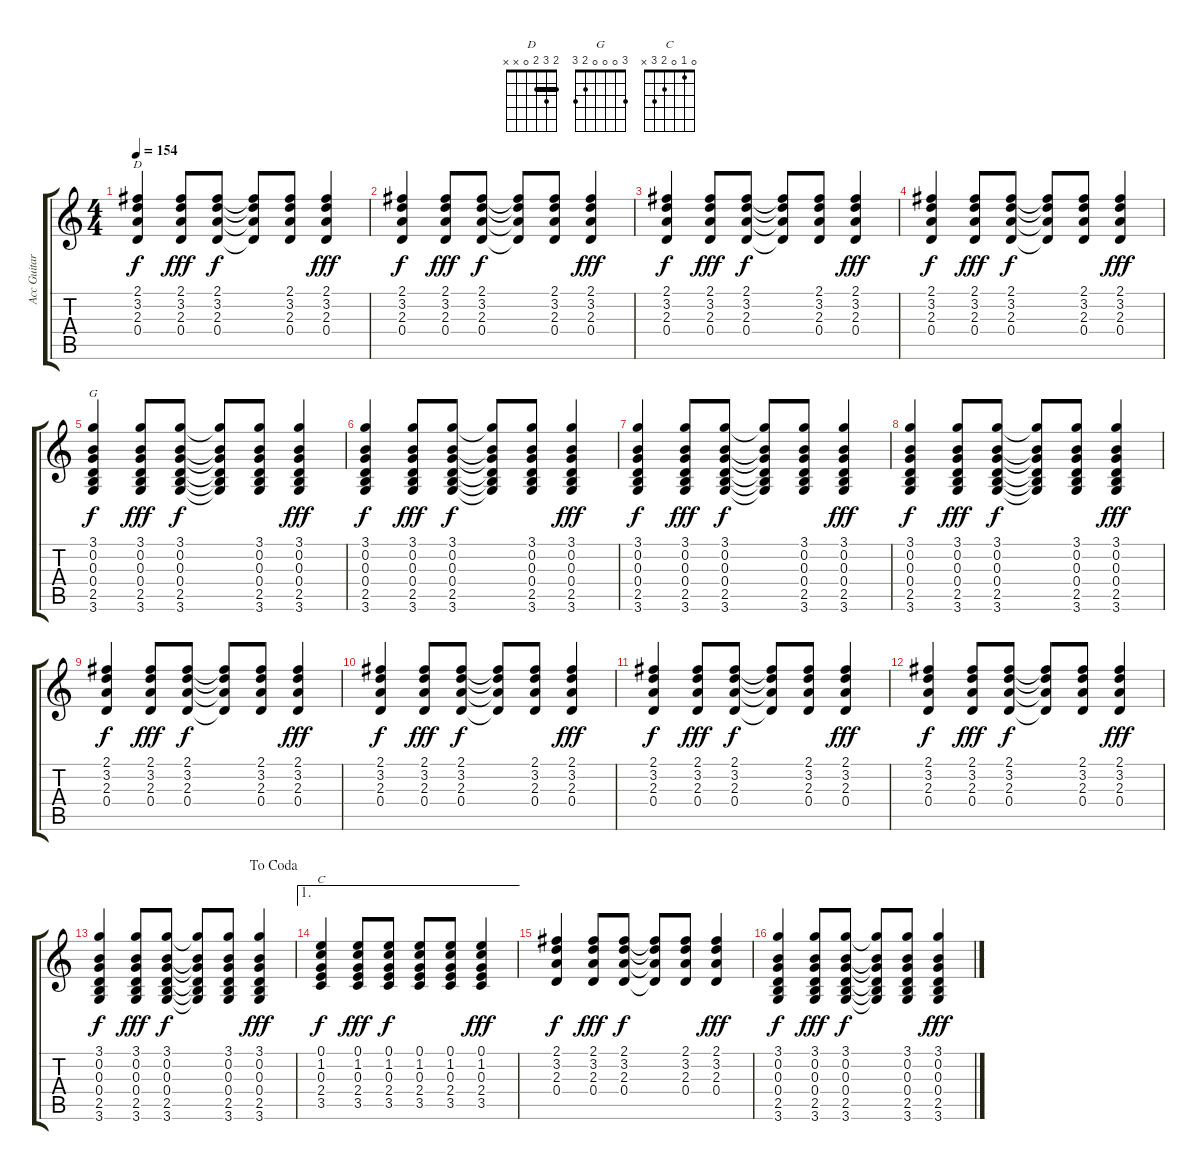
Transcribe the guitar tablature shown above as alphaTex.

\track ("Acc Guitare" "Acc Guitar") {instrument acousticguitarsteel}
\staff {score tabs}
\tuning (E4 B3 G3 D3 A2 E2) {hide}
\chord ("D" 2 3 2 0 x x) {barre 2}
\chord ("G" 3 0 0 0 2 3)
\chord ("C" 0 1 0 2 3 x)
\ts (4 4)
\tempo 154
\clef g2
\ks c
(2.1 3.2 2.3 0.4).4{ch "D" dy f} (2.1 3.2 2.3 0.4).8{dy fff} (2.1 3.2 2.3 0.4).8{dy f} (2.1{t} 3.2{t} 2.3{t} 0.4{t}).8 (2.1 3.2 2.3 0.4).8 (2.1 3.2 2.3 0.4).4{dy fff} |
(2.1 3.2 2.3 0.4).4{dy f} (2.1 3.2 2.3 0.4).8{dy fff} (2.1 3.2 2.3 0.4).8{dy f} (2.1{t} 3.2{t} 2.3{t} 0.4{t}).8 (2.1 3.2 2.3 0.4).8 (2.1 3.2 2.3 0.4).4{dy fff} |
(2.1 3.2 2.3 0.4).4{dy f} (2.1 3.2 2.3 0.4).8{dy fff} (2.1 3.2 2.3 0.4).8{dy f} (2.1{t} 3.2{t} 2.3{t} 0.4{t}).8 (2.1 3.2 2.3 0.4).8 (2.1 3.2 2.3 0.4).4{dy fff} |
(2.1 3.2 2.3 0.4).4{dy f} (2.1 3.2 2.3 0.4).8{dy fff} (2.1 3.2 2.3 0.4).8{dy f} (2.1{t} 3.2{t} 2.3{t} 0.4{t}).8 (2.1 3.2 2.3 0.4).8 (2.1 3.2 2.3 0.4).4{dy fff} |
(3.1 0.2 0.3 0.4 2.5 3.6).4{ch "G" dy f} (3.1 0.2 0.3 0.4 2.5 3.6).8{dy fff} (3.1 0.2 0.3 0.4 2.5 3.6).8{dy f} (3.1{t} 0.2{t} 0.3{t} 0.4{t} 2.5{t} 3.6{t}).8 (3.1 0.2 0.3 0.4 2.5 3.6).8 (3.1 0.2 0.3 0.4 2.5 3.6).4{dy fff} |
(3.1 0.2 0.3 0.4 2.5 3.6).4{dy f} (3.1 0.2 0.3 0.4 2.5 3.6).8{dy fff} (3.1 0.2 0.3 0.4 2.5 3.6).8{dy f} (3.1{t} 0.2{t} 0.3{t} 0.4{t} 2.5{t} 3.6{t}).8 (3.1 0.2 0.3 0.4 2.5 3.6).8 (3.1 0.2 0.3 0.4 2.5 3.6).4{dy fff} |
(3.1 0.2 0.3 0.4 2.5 3.6).4{dy f} (3.1 0.2 0.3 0.4 2.5 3.6).8{dy fff} (3.1 0.2 0.3 0.4 2.5 3.6).8{dy f} (3.1{t} 0.2{t} 0.3{t} 0.4{t} 2.5{t} 3.6{t}).8 (3.1 0.2 0.3 0.4 2.5 3.6).8 (3.1 0.2 0.3 0.4 2.5 3.6).4{dy fff} |
(3.1 0.2 0.3 0.4 2.5 3.6).4{dy f} (3.1 0.2 0.3 0.4 2.5 3.6).8{dy fff} (3.1 0.2 0.3 0.4 2.5 3.6).8{dy f} (3.1{t} 0.2{t} 0.3{t} 0.4{t} 2.5{t} 3.6{t}).8 (3.1 0.2 0.3 0.4 2.5 3.6).8 (3.1 0.2 0.3 0.4 2.5 3.6).4{dy fff} |
(2.1 3.2 2.3 0.4).4{dy f} (2.1 3.2 2.3 0.4).8{dy fff} (2.1 3.2 2.3 0.4).8{dy f} (2.1{t} 3.2{t} 2.3{t} 0.4{t}).8 (2.1 3.2 2.3 0.4).8 (2.1 3.2 2.3 0.4).4{dy fff} |
(2.1 3.2 2.3 0.4).4{dy f} (2.1 3.2 2.3 0.4).8{dy fff} (2.1 3.2 2.3 0.4).8{dy f} (2.1{t} 3.2{t} 2.3{t} 0.4{t}).8 (2.1 3.2 2.3 0.4).8 (2.1 3.2 2.3 0.4).4{dy fff} |
(2.1 3.2 2.3 0.4).4{dy f} (2.1 3.2 2.3 0.4).8{dy fff} (2.1 3.2 2.3 0.4).8{dy f} (2.1{t} 3.2{t} 2.3{t} 0.4{t}).8 (2.1 3.2 2.3 0.4).8 (2.1 3.2 2.3 0.4).4{dy fff} |
(2.1 3.2 2.3 0.4).4{dy f} (2.1 3.2 2.3 0.4).8{dy fff} (2.1 3.2 2.3 0.4).8{dy f} (2.1{t} 3.2{t} 2.3{t} 0.4{t}).8 (2.1 3.2 2.3 0.4).8 (2.1 3.2 2.3 0.4).4{dy fff} |
\jump dacoda
(3.1 0.2 0.3 0.4 2.5 3.6).4{dy f} (3.1 0.2 0.3 0.4 2.5 3.6).8{dy fff} (3.1 0.2 0.3 0.4 2.5 3.6).8{dy f} (3.1{t} 0.2{t} 0.3{t} 0.4{t} 2.5{t} 3.6{t}).8 (3.1 0.2 0.3 0.4 2.5 3.6).8 (3.1 0.2 0.3 0.4 2.5 3.6).4{dy fff} |
\ae 1
(0.1 1.2 0.3 2.4 3.5).4{ch "C" dy f} (0.1 1.2 0.3 2.4 3.5).8{dy fff} (0.1 1.2 0.3 2.4 3.5).8{dy f} (0.1 1.2 0.3 2.4 3.5).8 (0.1 1.2 0.3 2.4 3.5).8 (0.1 1.2 0.3 2.4 3.5).4{dy fff} |
(2.1 3.2 2.3 0.4).4{dy f} (2.1 3.2 2.3 0.4).8{dy fff} (2.1 3.2 2.3 0.4).8{dy f} (2.1{t} 3.2{t} 2.3{t} 0.4{t}).8 (2.1 3.2 2.3 0.4).8 (2.1 3.2 2.3 0.4).4{dy fff} |
(3.1 0.2 0.3 0.4 2.5 3.6).4{dy f} (3.1 0.2 0.3 0.4 2.5 3.6).8{dy fff} (3.1 0.2 0.3 0.4 2.5 3.6).8{dy f} (3.1{t} 0.2{t} 0.3{t} 0.4{t} 2.5{t} 3.6{t}).8 (3.1 0.2 0.3 0.4 2.5 3.6).8 (3.1 0.2 0.3 0.4 2.5 3.6).4{dy fff}
